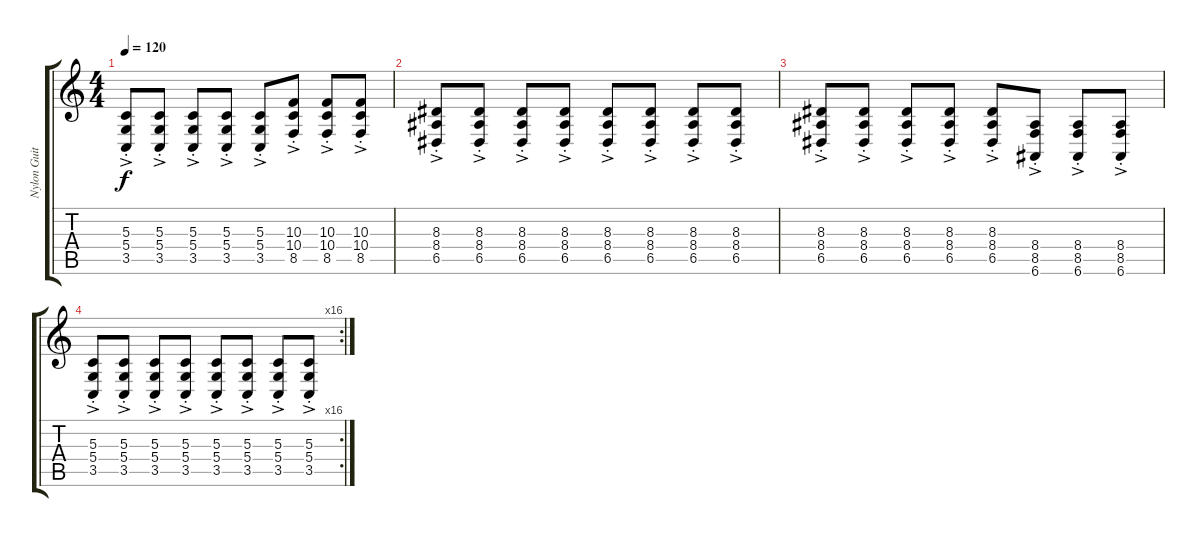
\track ("Nylon Guitar" "Nylon Guit") {instrument pad3polysynth}
\staff {score tabs}
\tuning (E4 B3 G3 D3 A2 E2) {hide}
\ts (4 4)
\tempo 120
\clef g2
\ks c
(5.3{ac st} 5.4{ac st} 3.5{ac st}).8{dy f instrument pad3polysynth} (5.3{ac st} 5.4{ac st} 3.5{ac st}).8 (5.3{ac st} 5.4{ac st} 3.5{ac st}).8 (5.3{ac st} 5.4{ac st} 3.5{ac st}).8 (5.3{ac st} 5.4{ac st} 3.5{ac st}).8 (10.3{ac st} 10.4{ac st} 8.5{ac st}).8 (10.3{ac st} 10.4{ac st} 8.5{ac st}).8 (10.3{ac st} 10.4{ac st} 8.5{ac st}).8 |
(8.3{ac st} 8.4{ac st} 6.5{ac st}).8 (8.3{ac st} 8.4{ac st} 6.5{ac st}).8 (8.3{ac st} 8.4{ac st} 6.5{ac st}).8 (8.3{ac st} 8.4{ac st} 6.5{ac st}).8 (8.3{ac st} 8.4{ac st} 6.5{ac st}).8 (8.3{ac st} 8.4{ac st} 6.5{ac st}).8 (8.3{ac st} 8.4{ac st} 6.5{ac st}).8 (8.3{ac st} 8.4{ac st} 6.5{ac st}).8 |
(8.3{ac st} 8.4{ac st} 6.5{ac st}).8 (8.3{ac st} 8.4{ac st} 6.5{ac st}).8 (8.3{ac st} 8.4{ac st} 6.5{ac st}).8 (8.3{ac st} 8.4{ac st} 6.5{ac st}).8 (8.3{ac st} 8.4{ac st} 6.5{ac st}).8 (8.4{ac st} 8.5{ac st} 6.6{ac st}).8 (8.4{ac st} 8.5{ac st} 6.6{ac st}).8 (8.4{ac st} 8.5{ac st} 6.6{ac st}).8 |
\rc 16
(5.3{ac st} 5.4{ac st} 3.5{ac st}).8 (5.3{ac st} 5.4{ac st} 3.5{ac st}).8 (5.3{ac st} 5.4{ac st} 3.5{ac st}).8 (5.3{ac st} 5.4{ac st} 3.5{ac st}).8 (5.3{ac st} 5.4{ac st} 3.5{ac st}).8 (5.3{ac st} 5.4{ac st} 3.5{ac st}).8 (5.3{ac st} 5.4{ac st} 3.5{ac st}).8 (5.3{ac st} 5.4{ac st} 3.5{ac st}).8
